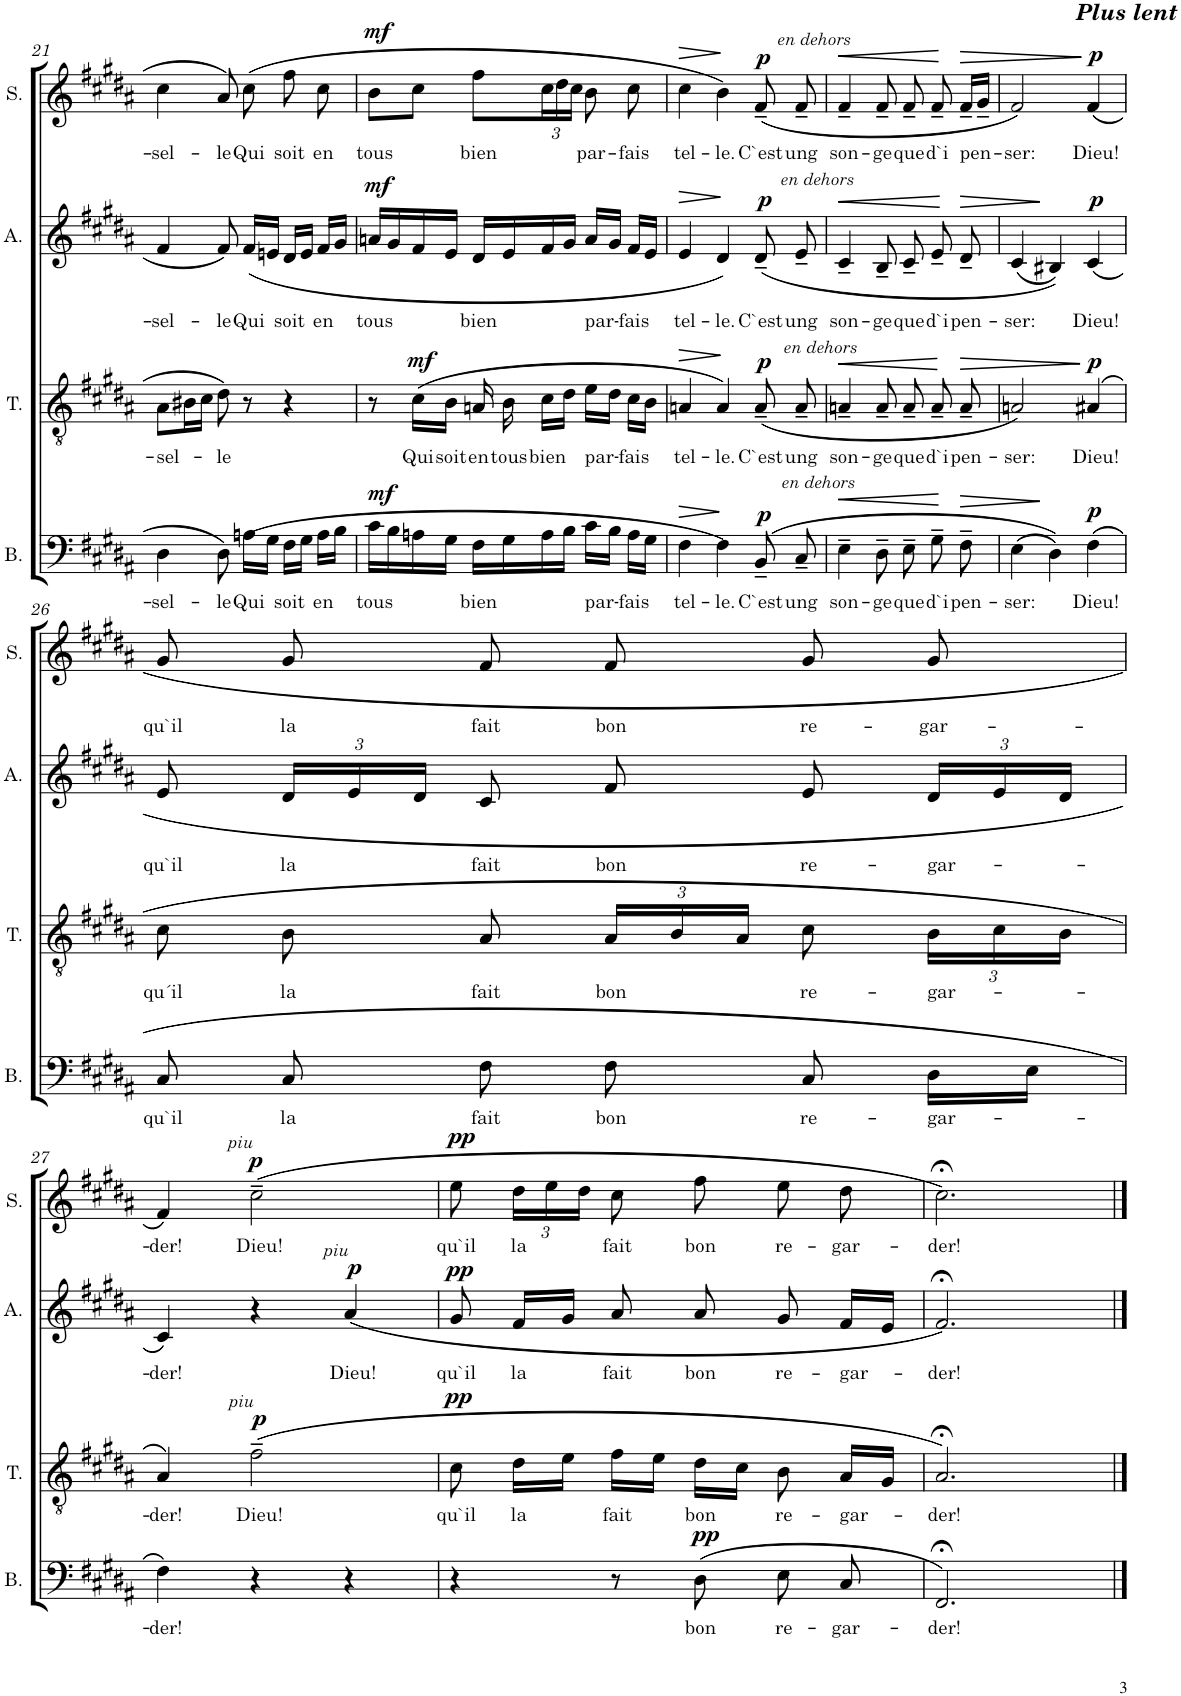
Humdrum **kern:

**kern	**text	**dynam	**kern	**text	**dynam	**kern	**text	**dynam	**kern	**text	**dynam
*part4	*part4	*part4	*part3	*part3	*part3	*part2	*part2	*part2	*part1	*part1	*part1
*staff4	*staff4	*staff4	*staff3	*staff3	*staff3	*staff2	*staff2	*staff2	*staff1	*staff1	*staff1
*I"Basse	*	*	*I"Ténor	*	*	*I"Alto	*	*	*I"Soprano	*	*
*I'B.	*	*	*I'T.	*	*	*I'A.	*	*	*I'S.	*	*
!!LO:PB:g=z
*clefF4	*	*	*clefGv2	*	*	*clefG2	*	*	*clefG2	*	*
*k[f#c#g#d#a#]	*	*	*k[f#c#g#d#a#]	*	*	*k[f#c#g#d#a#]	*	*	*k[f#c#g#d#a#]	*	*
*M3/4	*	*	*M3/4	*	*	*M3/4	*	*	*M3/4	*	*
=21	=21	=21	=21	=21	=21	=21	=21	=21	=21	=21	=21
!	!LO:LY:b	!	!	!LO:LY:b	!	!	!LO:LY:b	!	!	!LO:LY:b	!
4D#\	-sel-	.	8A#\L	-sel-	.	4f#/	-sel-	.	4cc#\	-sel-	.
.	.	.	16B#X\L	.	.	.	.	.	.	.	.
.	.	.	16c#\JJ	.	.	.	.	.	.	.	.
!	!LO:LY:b	!	!	!LO:LY:b	!	!	!LO:LY:b	!	!	!LO:LY:b	!
8D#\	-le	.	8d#\	-le	.	8f#/	-le	.	8a#/	-le	.
!	!LO:LY:b	!	!	!	!	!	!LO:LY:b	!	!	!LO:LY:b	!
(16An\LL	Qui	.	8r	.	.	(16f#/LL	Qui	.	(8cc#\	Qui	.
16G#\JJ	.	.	.	.	.	16en/JJ	.	.	.	.	.
!	!LO:LY:b	!	!	!	!	!	!LO:LY:b	!	!	!LO:LY:b	!
16F#\LL	soit	.	4r	.	.	16d#/LL	soit	.	8ff#\	soit	.
16G#\JJ	.	.	.	.	.	16e/JJ	.	.	.	.	.
!	!LO:LY:b	!	!	!	!	!	!LO:LY:b	!	!	!LO:LY:b	!
16A\LL	en	.	.	.	.	16f#/LL	en	.	8cc#\	en	.
16B\JJ	.	.	.	.	.	16g#/JJ	.	.	.	.	.
=22	=22	=22	=22	=22	=22	=22	=22	=22	=22	=22	=22
!	!LO:LY:b	!LO:DY:a	!	!	!	!	!LO:LY:b	!LO:DY:a	!	!LO:LY:b	!LO:DY:a
16c#\LL	tous	mf	8r	.	.	16an/LL	tous	mf	8b\L	tous	mf
16B\	.	.	.	.	.	16g#/	.	.	.	.	.
!	!	!	!	!LO:LY:b	!LO:DY:a	!	!	!	!	!	!
16An\	.	.	(16c#\LL	Qui	mf	16f#/	.	.	8cc#\J	.	.
!	!	!	!	!LO:LY:b	!	!	!	!	!	!	!
16G#\JJ	.	.	16B\JJ	soit	.	16e/JJ	.	.	.	.	.
!	!LO:LY:b	!	!	!LO:LY:b	!	!	!LO:LY:b	!	!	!LO:LY:b	!
16F#\LL	bien	.	16An/	en	.	16d#/LL	bien	.	8ff#\L	bien	.
!	!	!	!	!LO:LY:b	!	!	!	!	!	!	!
16G#\	.	.	16B\	tous	.	16e/	.	.	.	.	.
!	!	!	!	!LO:LY:b	!	!	!	!	!	!	!
*	*	*	*	*	*	*	*	*	*Xbrackettup	*	*
16A\	.	.	16c#\LL	bien	.	16f#/	.	.	24cc#\L	.	.
.	.	.	.	.	.	.	.	.	24dd#\	.	.
16B\JJ	.	.	16d#\JJ	.	.	16g#/JJ	.	.	.	.	.
.	.	.	.	.	.	.	.	.	24cc#\JJ	.	.
!	!LO:LY:b	!	!	!LO:LY:b	!	!	!LO:LY:b	!	!	!LO:LY:b	!
16c#\LL	par-	.	16e\LL	par-	.	16a/LL	par-	.	8b\	par-	.
16B\JJ	.	.	16d#\JJ	.	.	16g#/JJ	.	.	.	.	.
!	!LO:LY:b	!	!	!LO:LY:b	!	!	!LO:LY:b	!	!	!LO:LY:b	!
16A\LL	-fais	.	16c#\LL	-fais	.	16f#/LL	-fais	.	8cc#\	-fais	.
16G#\JJ	.	.	16B\JJ	.	.	16e/JJ	.	.	.	.	.
=23	=23	=23	=23	=23	=23	=23	=23	=23	=23	=23	=23
!	!LO:LY:b	!LO:HP:b	!	!LO:LY:b	!LO:HP:b	!	!LO:LY:b	!LO:HP:b	!	!LO:LY:b	!LO:HP:b
4F#\	tel-	>	4An/	tel-	>	4e/	tel-	>	4cc#\	tel-	>
!	!LO:LY:b	!	!	!LO:LY:b	!	!	!LO:LY:b	!	!	!LO:LY:b	!
4F#\)	-le.	]	4A/)	-le.	]	4d#/)	-le.	]	4b\)	-le.	]
!	!	!	!	!	!	!	!	!	!LO:TX:a:i:t=en dehors	!	!
!	!	!	!	!	!	!LO:TX:a:i:t=en dehors	!	!	!	!	!
!	!	!	!LO:TX:a:i:t=en dehors	!	!	!	!	!	!	!	!
!LO:TX:a:i:t=en dehors	!	!	!	!	!	!	!	!	!	!	!
!	!LO:LY:b	!LO:DY:a	!	!LO:LY:b	!LO:DY:a	!	!LO:LY:b	!LO:DY:a	!	!LO:LY:b	!LO:DY:a
(8BB~/	C`est	p	(8A~/	C`est	p	(8d#~/	C`est	p	(8f#~/	C`est	p
!	!LO:LY:b	!	!	!LO:LY:b	!	!	!LO:LY:b	!	!	!LO:LY:b	!
8C#~/	ung	.	8A~/	ung	.	8e~/	ung	.	8f#~/	ung	.
=24	=24	=24	=24	=24	=24	=24	=24	=24	=24	=24	=24
!	!LO:LY:b	!LO:HP:b	!	!LO:LY:b	!LO:HP:b	!	!LO:LY:b	!LO:HP:b	!	!LO:LY:b	!LO:HP:b
4E~\	son-	<	4An~/	son-	<	4c#~/	son-	<	4f#~/	son-	<
!	!LO:LY:b	!	!	!LO:LY:b	!	!	!LO:LY:b	!	!	!LO:LY:b	!
8D#~\	-ge	.	8A~/	-ge	.	8B~/	-ge	.	8f#~/	-ge	.
!	!LO:LY:b	!	!	!LO:LY:b	!	!	!LO:LY:b	!	!	!LO:LY:b	!
8E~\	que	.	8A~/	que	.	8c#~/	que	.	8f#~/	que	.
!	!LO:LY:b	!	!	!LO:LY:b	!	!	!LO:LY:b	!	!	!LO:LY:b	!
8G#~\	d`i	[	8A~/	d`i	[	8e~/	d`i	[	8f#~/	d`i	[
!	!LO:LY:b	!LO:HP:b	!	!LO:LY:b	!LO:HP:b	!	!LO:LY:b	!LO:HP:b	!	!LO:LY:b	!LO:HP:b
8F#~\	pen-	>	8A~/	pen-	>	8d#~/	pen-	>	16f#~/LL	pen-	>
.	.	.	.	.	.	.	.	.	16g#~/JJ	.	.
=25	=25	=25	=25	=25	=25	=25	=25	=25	=25	=25	=25
!	!LO:LY:b	!	!	!LO:LY:b	!	!	!LO:LY:b	!	!	!LO:LY:b	!
(4E\	-ser:	.	2An/)	-ser:	.	(4c#/	-ser:	.	2f#/)	-ser:	.
4D#\))	.	]	.	.	.	4B#X/))	.	]	.	.	.
!	!	!	!	!	!	!	!	!	!LO:TX:a:Bi:t=Plus lent	!	!
!	!LO:LY:b	!LO:DY:a	!	!LO:LY:b	!LO:DY:n=1:a	!	!LO:LY:b	!LO:DY:a	!	!LO:LY:b	!LO:DY:n=1:a
(4F#\	Dieu!	p	(4A#X/	Dieu!	] p	(4c#/	Dieu!	p	(4f#/	Dieu!	] p
!!LO:LB:g=z
=26	=26	=26	=26	=26	=26	=26	=26	=26	=26	=26	=26
!	!LO:LY:b	!	!	!LO:LY:b	!	!	!LO:LY:b	!	!	!LO:LY:b	!
8C#/	qu`il	.	8c#\	qu´il	.	8e/	qu`il	.	8g#/	qu`il	.
!	!LO:LY:b	!	!	!LO:LY:b	!	!	!	!	!	!	!
*	*	*	*	*	*	*Xbrackettup	*	*	*	*	*
!	!	!	!	!	!	!	!LO:LY:b	!	!	!LO:LY:b	!
8C#/	la	.	8B\	la	.	24d#/LL	la	.	8g#/	la	.
.	.	.	.	.	.	24e/	.	.	.	.	.
.	.	.	.	.	.	24d#/JJ	.	.	.	.	.
!	!LO:LY:b	!	!	!LO:LY:b	!	!	!LO:LY:b	!	!	!LO:LY:b	!
8F#\	fait	.	8A#/	fait	.	8c#/	fait	.	8f#/	fait	.
!	!LO:LY:b	!	!	!	!	!	!	!	!	!	!
*	*	*	*Xbrackettup	*	*	*	*	*	*	*	*
!	!	!	!	!LO:LY:b	!	!	!LO:LY:b	!	!	!LO:LY:b	!
8F#\	bon	.	24A#/LL	bon	.	8f#/	bon	.	8f#/	bon	.
.	.	.	24B/	.	.	.	.	.	.	.	.
.	.	.	24A#/JJ	.	.	.	.	.	.	.	.
!	!LO:LY:b	!	!	!LO:LY:b	!	!	!LO:LY:b	!	!	!LO:LY:b	!
8C#/	re-	.	8c#\	re-	.	8e/	re-	.	8g#/	re-	.
!	!LO:LY:b	!	!	!LO:LY:b	!	!	!LO:LY:b	!	!	!LO:LY:b	!
16D#\LL	-gar-	.	24B\LL	-gar-	.	24d#/LL	-gar-	.	8g#/	-gar-	.
.	.	.	24c#\	.	.	24e/	.	.	.	.	.
16E\JJ	.	.	.	.	.	.	.	.	.	.	.
.	.	.	24B\JJ	.	.	24d#/JJ	.	.	.	.	.
!!LO:LB:g=z
=27	=27	=27	=27	=27	=27	=27	=27	=27	=27	=27	=27
!	!LO:LY:b	!	!	!LO:LY:b	!	!	!LO:LY:b	!	!	!LO:LY:b	!
4F#\)	-der!	.	4A#/)	-der!	.	4c#/)	-der!	.	4f#/)	-der!	.
!	!	!	!	!	!	!	!	!	!LO:TX:a:i:t=piu	!	!
!	!	!	!LO:TX:a:i:t=piu	!	!	!	!	!	!	!	!
!	!	!	!	!LO:LY:b	!LO:DY:a	!	!	!	!	!LO:LY:b	!LO:DY:a
4r	.	.	(2f#~\	Dieu!	p	4r	.	.	(2cc#~\	Dieu!	p
!	!	!	!	!	!	!LO:TX:a:i:t=piu	!	!	!	!	!
!	!	!	!	!	!	!	!LO:LY:b	!LO:DY:a	!	!	!
4r	.	.	.	.	.	(4a#/	Dieu!	p	.	.	.
=28	=28	=28	=28	=28	=28	=28	=28	=28	=28	=28	=28
!	!	!	!	!LO:LY:b	!LO:DY:a	!	!LO:LY:b	!LO:DY:a	!	!LO:LY:b	!LO:DY:a
4r	.	.	8c#\	qu`il	pp	8g#/	qu`il	pp	8ee\	qu`il	pp
!	!	!	!	!LO:LY:b	!	!	!LO:LY:b	!	!	!LO:LY:b	!
.	.	.	16d#\LL	la	.	16f#/LL	la	.	24dd#\LL	la	.
.	.	.	.	.	.	.	.	.	24ee\	.	.
.	.	.	16e\JJ	.	.	16g#/JJ	.	.	.	.	.
.	.	.	.	.	.	.	.	.	24dd#\JJ	.	.
!	!	!	!	!LO:LY:b	!	!	!LO:LY:b	!	!	!LO:LY:b	!
8r	.	.	16f#\LL	fait	.	8a#/	fait	.	8cc#\	fait	.
.	.	.	16e\JJ	.	.	.	.	.	.	.	.
!	!LO:LY:b	!LO:DY:a	!	!LO:LY:b	!	!	!LO:LY:b	!	!	!LO:LY:b	!
(8D#\	bon	pp	16d#\LL	bon	.	8a#/	bon	.	8ff#\	bon	.
.	.	.	16c#\JJ	.	.	.	.	.	.	.	.
!	!LO:LY:b	!	!	!LO:LY:b	!	!	!LO:LY:b	!	!	!LO:LY:b	!
8E\	re-	.	8B\	re-	.	8g#/	re-	.	8ee\	re-	.
!	!LO:LY:b	!	!	!LO:LY:b	!	!	!LO:LY:b	!	!	!LO:LY:b	!
8C#/	-gar-	.	16A#/LL	-gar-	.	16f#/LL	-gar-	.	8dd#\	-gar-	.
.	.	.	16G#/JJ	.	.	16e/JJ	.	.	.	.	.
=29	=29	=29	=29	=29	=29	=29	=29	=29	=29	=29	=29
!	!LO:LY:b	!	!	!LO:LY:b	!	!	!LO:LY:b	!	!	!LO:LY:b	!
2.FF#;</)	-der!	.	2.A#;</)	-der!	.	2.f#;</)	-der!	.	2.cc#;<\)	-der!	.
==	==	==	==	==	==	==	==	==	==	==	==
*-	*-	*-	*-	*-	*-	*-	*-	*-	*-	*-	*-
